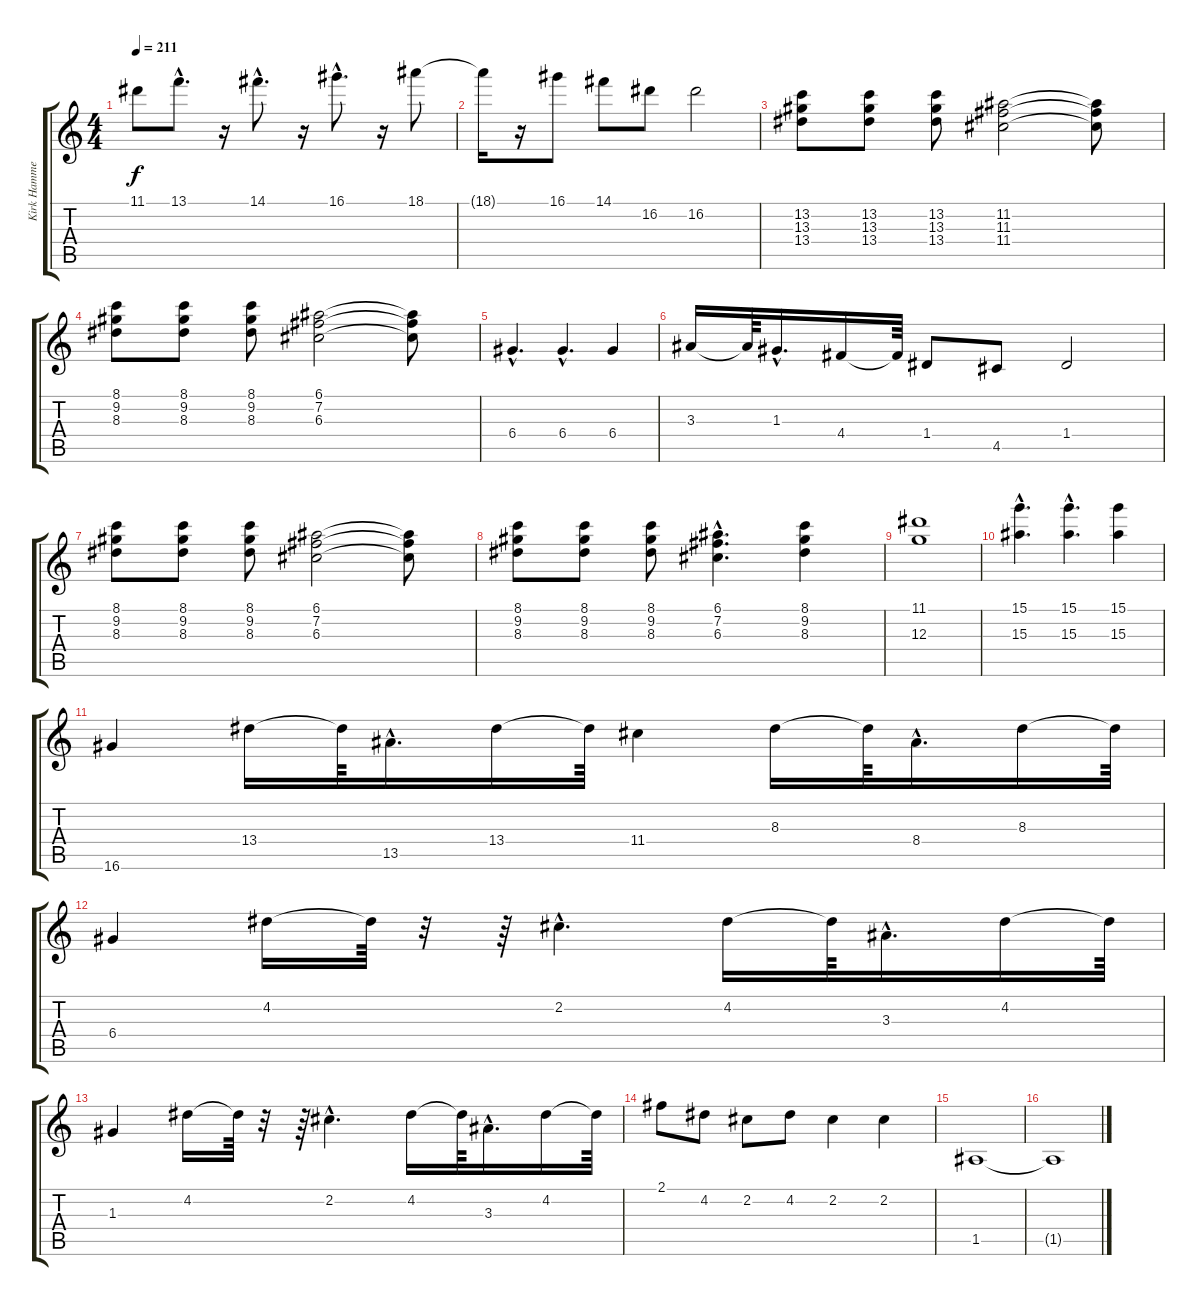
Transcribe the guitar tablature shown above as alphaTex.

\track ("Kirk Hammett (Guitar)" "Kirk Hamme") {instrument overdrivenguitar}
\staff {score tabs}
\tuning (E4 B3 G3 D3 A2 E2) {hide}
\ts (4 4)
\tempo 211
\clef g2
\ks c
11.1.8{dy f} 13.1{hac}.8{d} r.16 14.1{hac}.8{d} r.16 16.1{hac}.8{d} r.16 18.1.8 |
18.1{t}.16 r.16 16.1.8 14.1.8 16.2.8 16.2.2 |
(13.2 13.3 13.4).8 (13.2 13.3 13.4).8 (13.2 13.3 13.4).8 (11.2 11.3 11.4).2 (11.2{t} 11.3{t} 11.4{t}).8 |
(8.1 9.2 8.3).8 (8.1 9.2 8.3).8 (8.1 9.2 8.3).8 (6.1 7.2 6.3).2 (6.1{t} 7.2{t} 6.3{t}).8 |
6.4{hac}.4{d} 6.4{hac}.4{d} 6.4.4 |
3.3.16 3.3{t}.64 1.3{hac}.16{d} 4.4.16 4.4{t}.64 1.4.8 4.5.8 1.4.2 |
(8.1 9.2 8.3).8 (8.1 9.2 8.3).8 (8.1 9.2 8.3).8 (6.1 7.2 6.3).2 (6.1{t} 7.2{t} 6.3{t}).8 |
(8.1 9.2 8.3).8 (8.1 9.2 8.3).8 (8.1 9.2 8.3).8 (6.1{hac} 7.2{hac} 6.3{hac}).4{d} (8.1 9.2 8.3).4 |
(11.1 12.3).1 |
(15.1{hac} 15.3{hac}).4{d} (15.1{hac} 15.3{hac}).4{d} (15.1 15.3).4 |
16.6.4 13.4.16 13.4{t}.64 13.5{hac}.16{d} 13.4.16 13.4{t}.64 11.4.4 8.3.16 8.3{t}.64 8.4{hac}.16{d} 8.3.16 8.3{t}.64 |
6.4.4 4.2.16 4.2{t}.64 r.32 r.64 2.2{hac}.4{d} 4.2.16 4.2{t}.64 3.3{hac}.16{d} 4.2.16 4.2{t}.64 |
1.3.4 4.2.16 4.2{t}.64 r.32 r.64 2.2{hac}.4{d} 4.2.16 4.2{t}.64 3.3{hac}.16{d} 4.2.16 4.2{t}.64 |
2.1.8 4.2.8 2.2.8 4.2.8 2.2.4 2.2.4 |
1.5.1 |
1.5{t}.1
